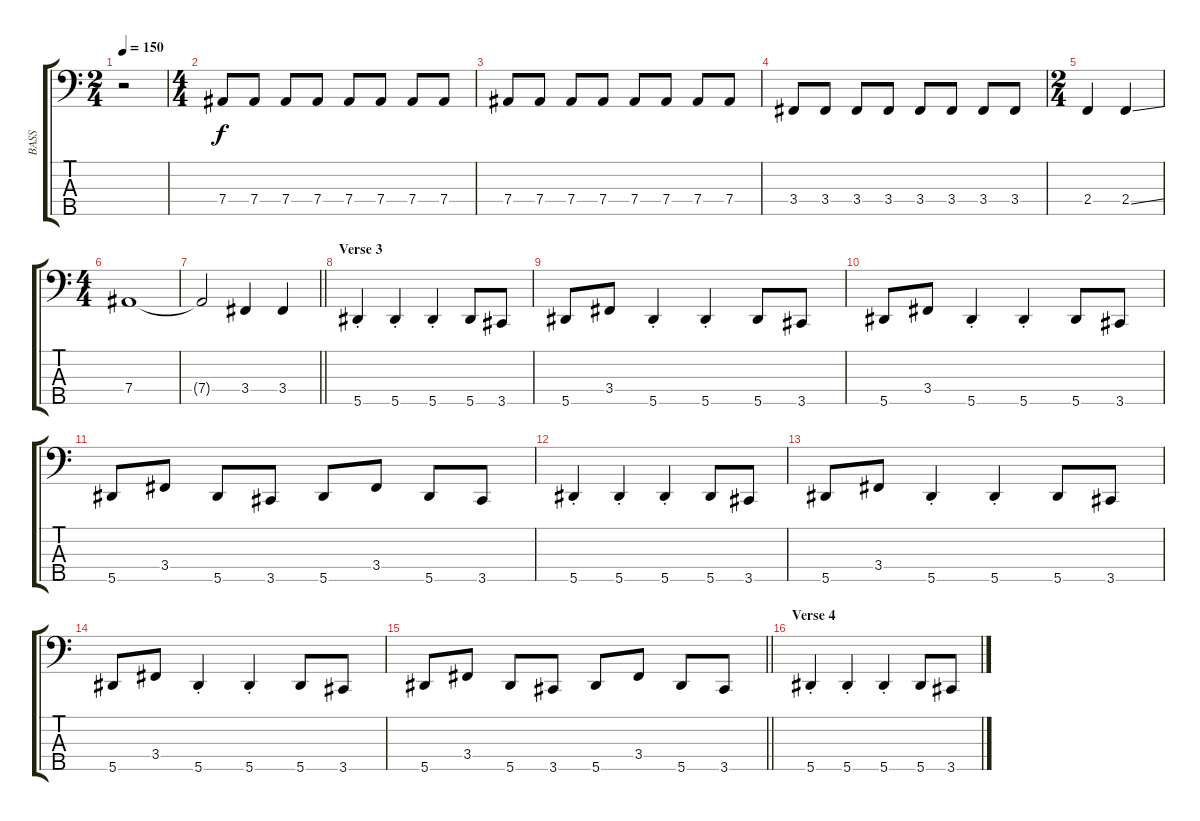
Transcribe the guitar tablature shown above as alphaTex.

\track ("BASS" "BASS") {instrument electricbassfinger}
\staff {score tabs}
\tuning (Gb2 Db2 Ab1 Eb1 Bb0) {hide}
\ts (2 4)
\tempo 150
\clef f4
\ks c
r.2{dy f} |
\ts (4 4)
7.4.8 7.4.8 7.4.8 7.4.8 7.4.8 7.4.8 7.4.8 7.4.8 |
7.4.8 7.4.8 7.4.8 7.4.8 7.4.8 7.4.8 7.4.8 7.4.8 |
3.4.8 3.4.8 3.4.8 3.4.8 3.4.8 3.4.8 3.4.8 3.4.8 |
\ts (2 4)
2.4.4 2.4{ss}.4 |
\ts (4 4)
7.4.1 |
\barLineRight lightlight
7.4{t}.2 3.4.4 3.4.4 |
\section ("" "Verse 3")
5.5{st}.4 5.5{st}.4 5.5{st}.4 5.5.8 3.5.8 |
5.5.8 3.4.8 5.5{st}.4 5.5{st}.4 5.5.8 3.5.8 |
5.5.8 3.4.8 5.5{st}.4 5.5{st}.4 5.5.8 3.5.8 |
5.5.8 3.4.8 5.5.8 3.5.8 5.5.8 3.4.8 5.5.8 3.5.8 |
5.5{st}.4 5.5{st}.4 5.5{st}.4 5.5.8 3.5.8 |
5.5.8 3.4.8 5.5{st}.4 5.5{st}.4 5.5.8 3.5.8 |
5.5.8 3.4.8 5.5{st}.4 5.5{st}.4 5.5.8 3.5.8 |
\barLineRight lightlight
5.5.8 3.4.8 5.5.8 3.5.8 5.5.8 3.4.8 5.5.8 3.5.8 |
\section ("" "Verse 4")
5.5{st}.4 5.5{st}.4 5.5{st}.4 5.5.8 3.5.8
